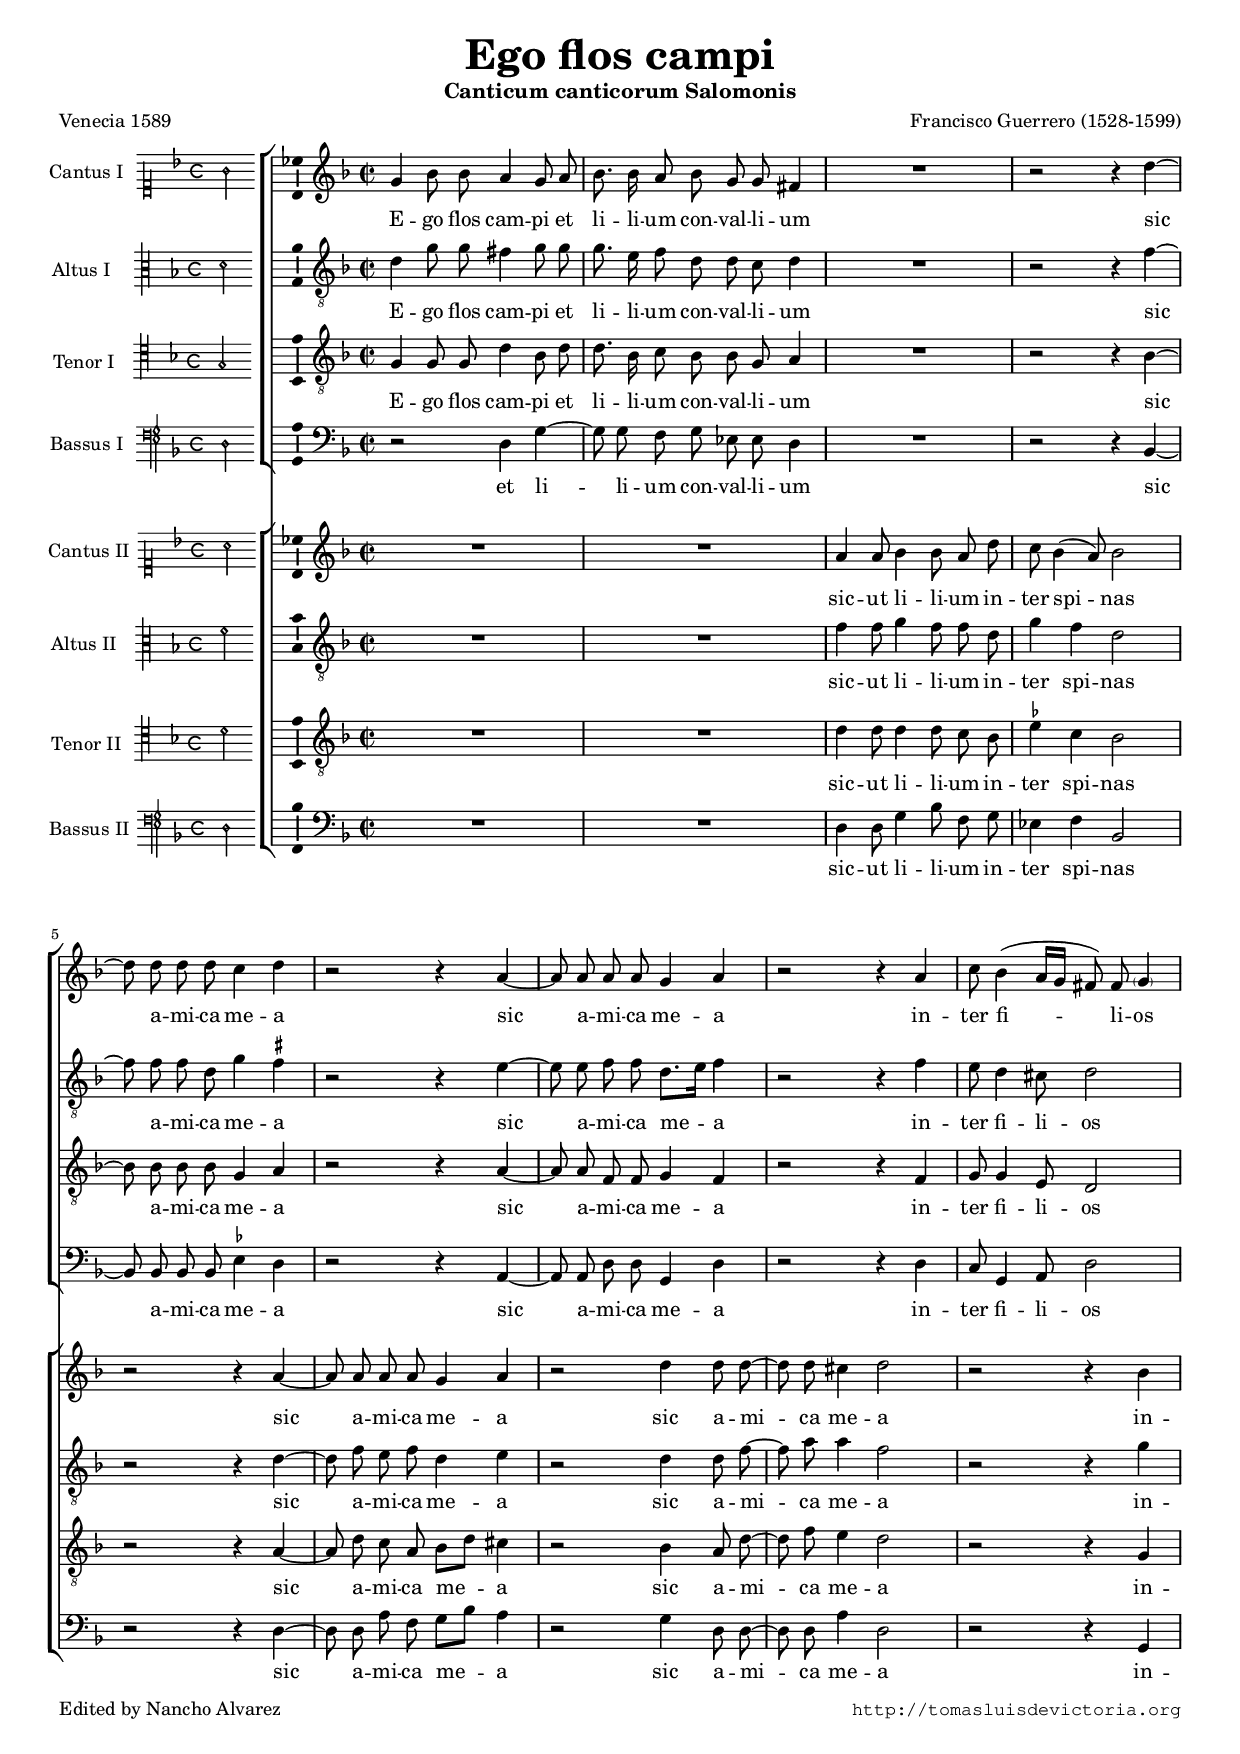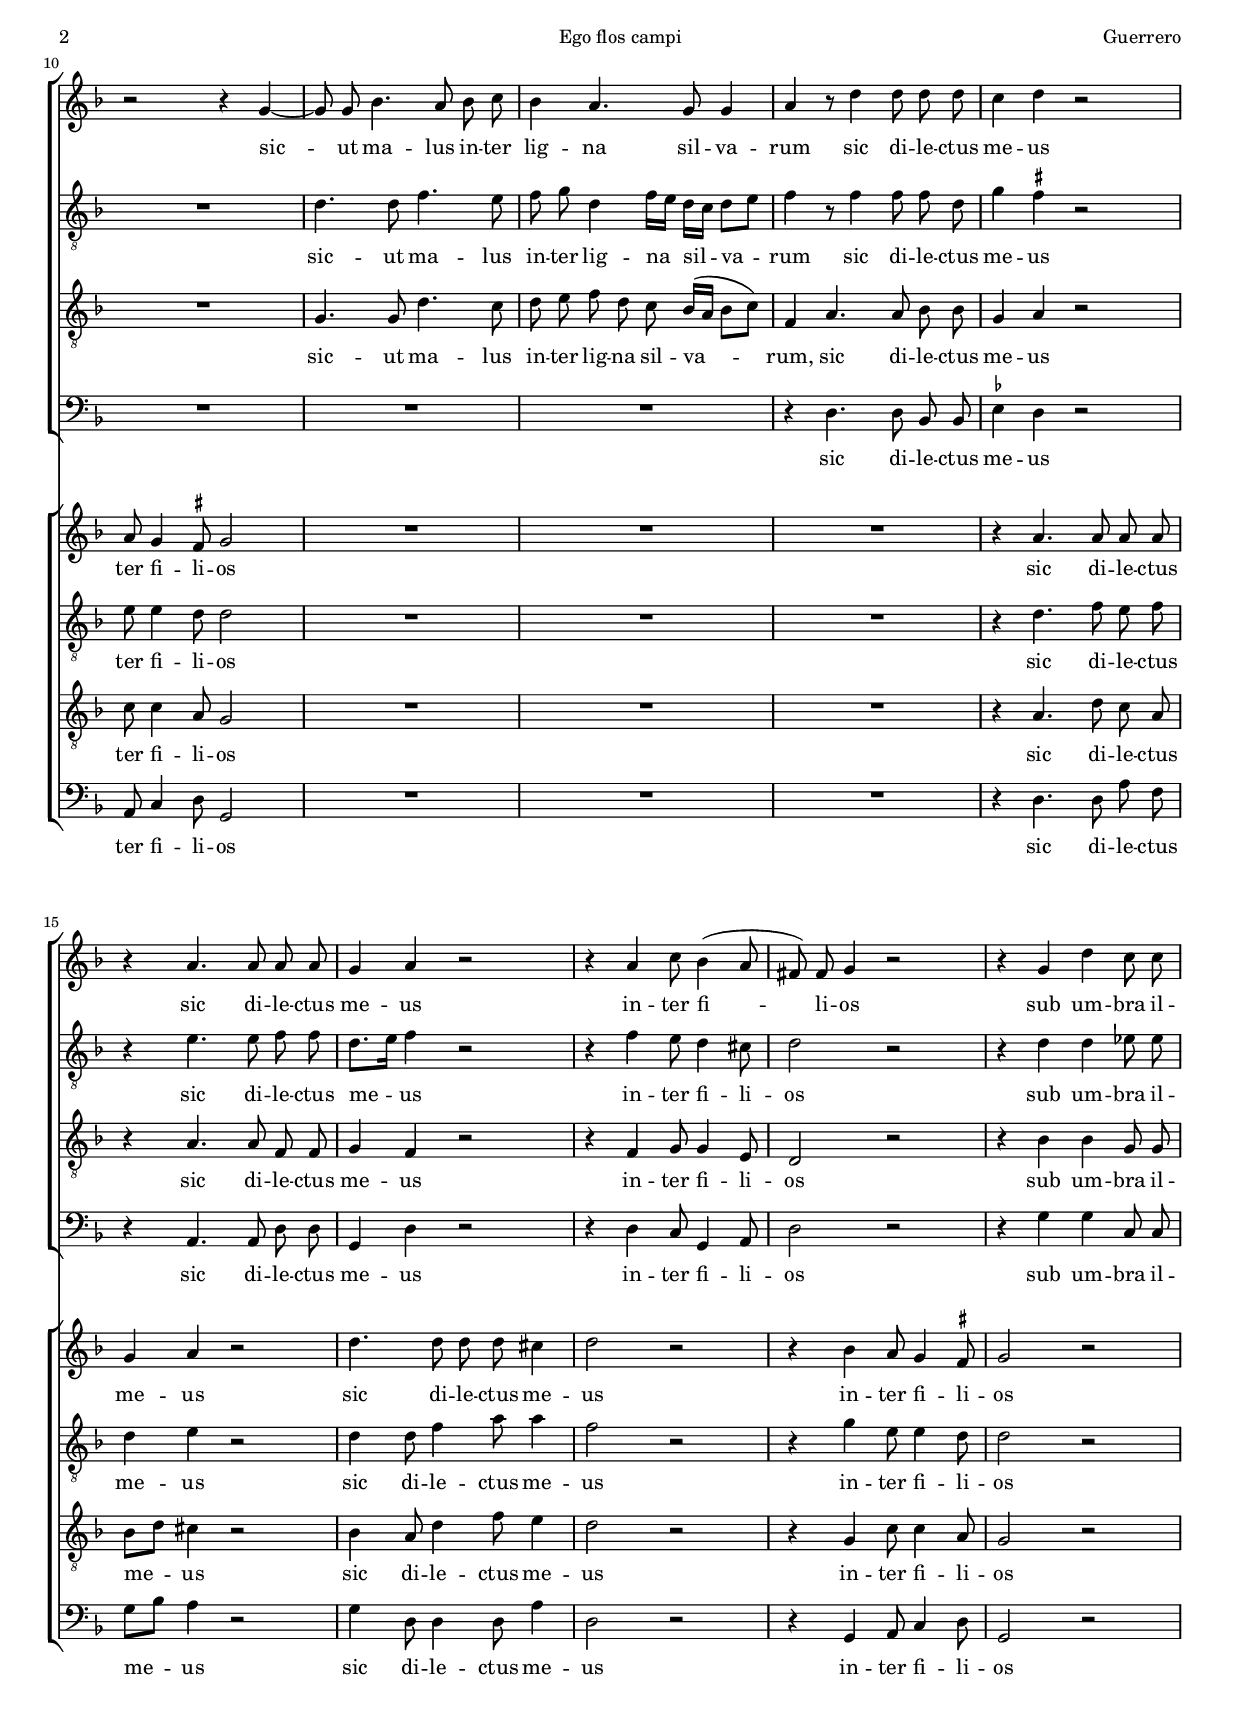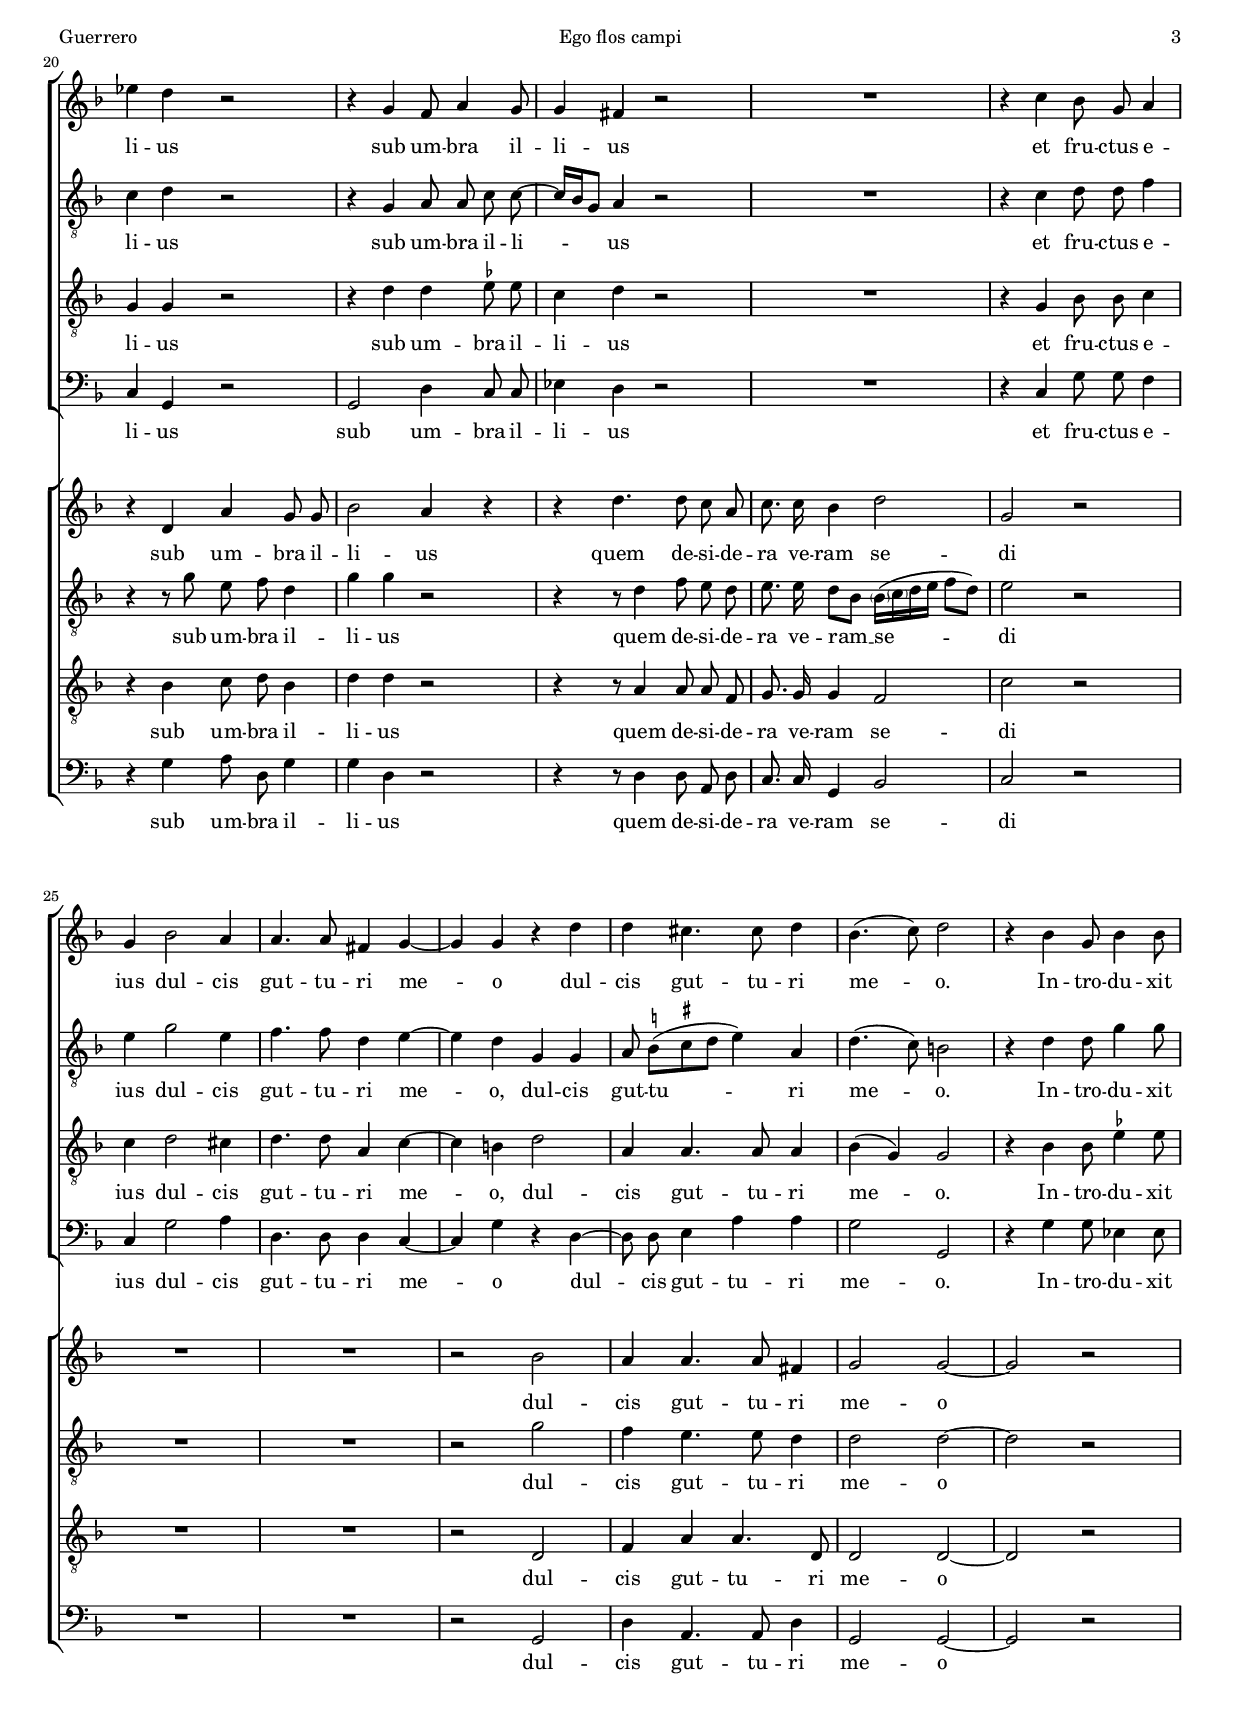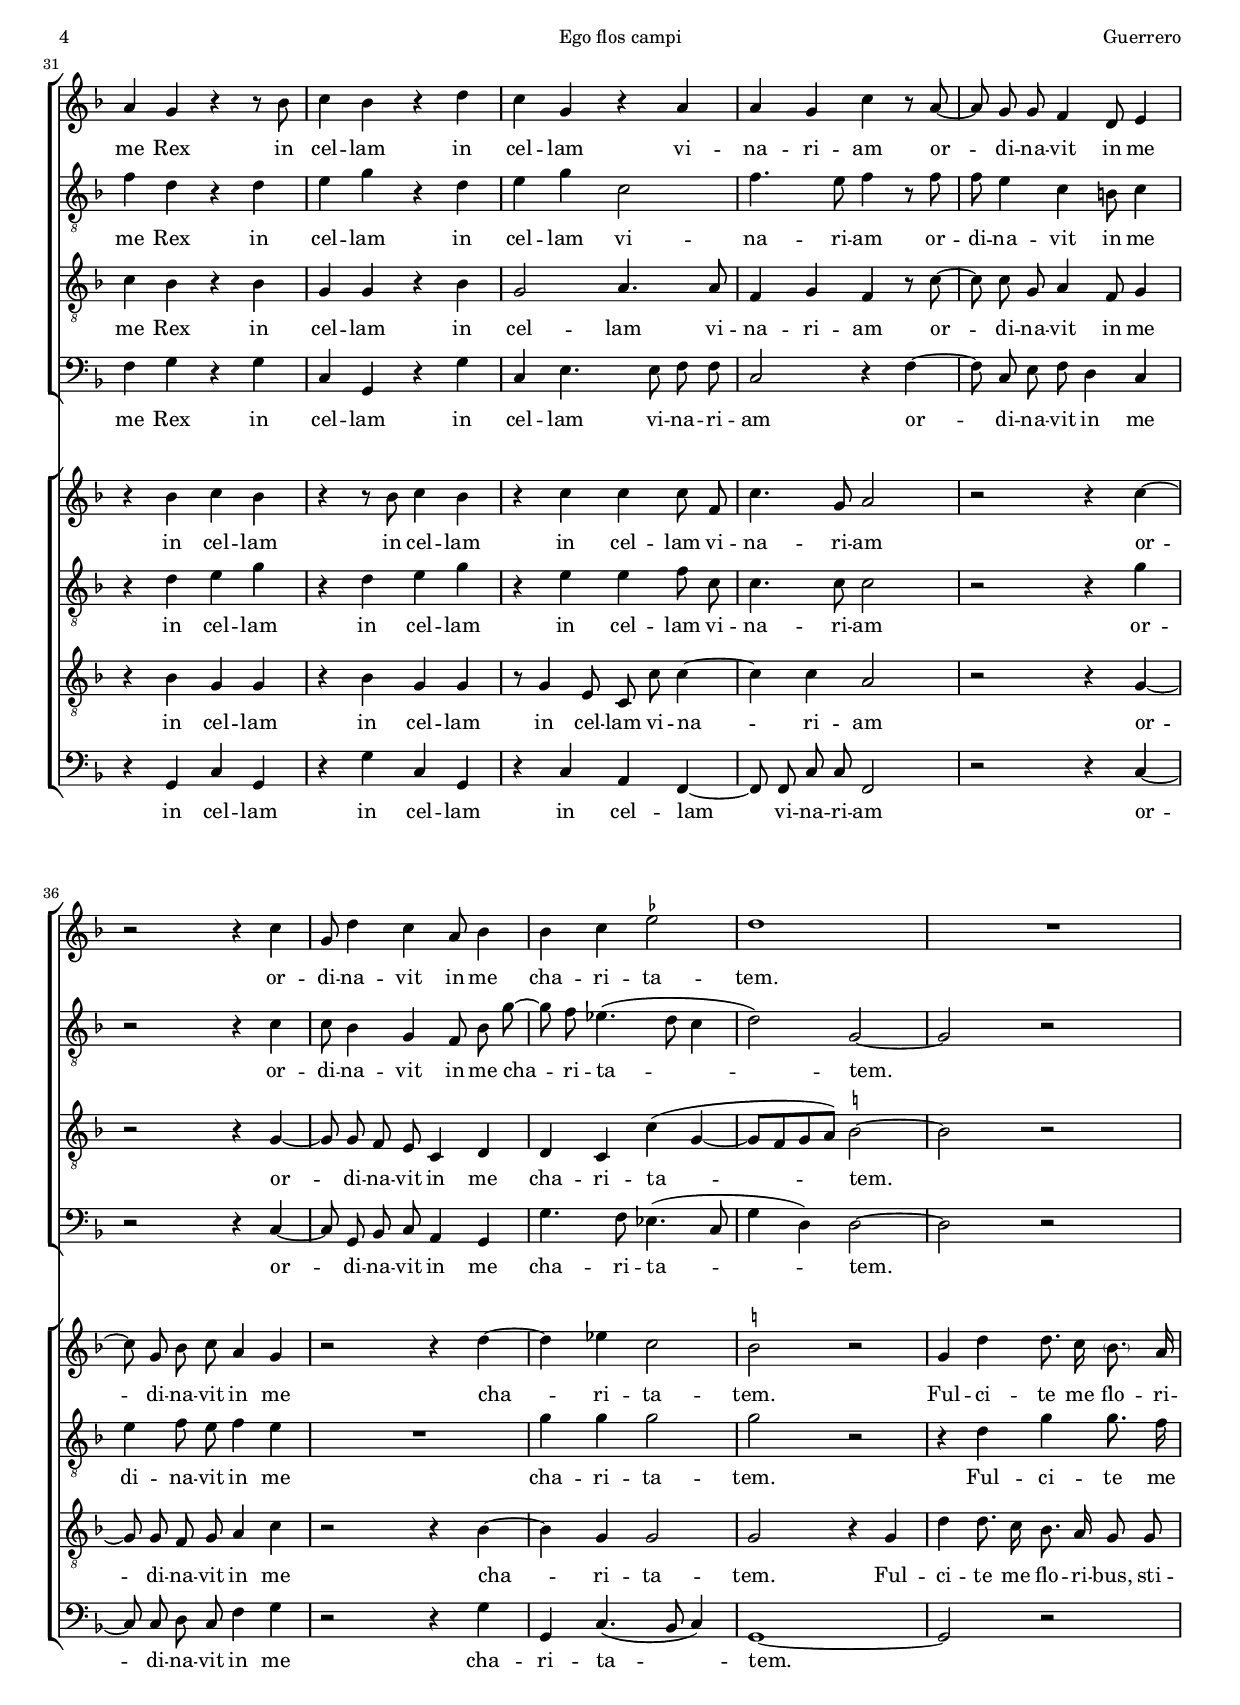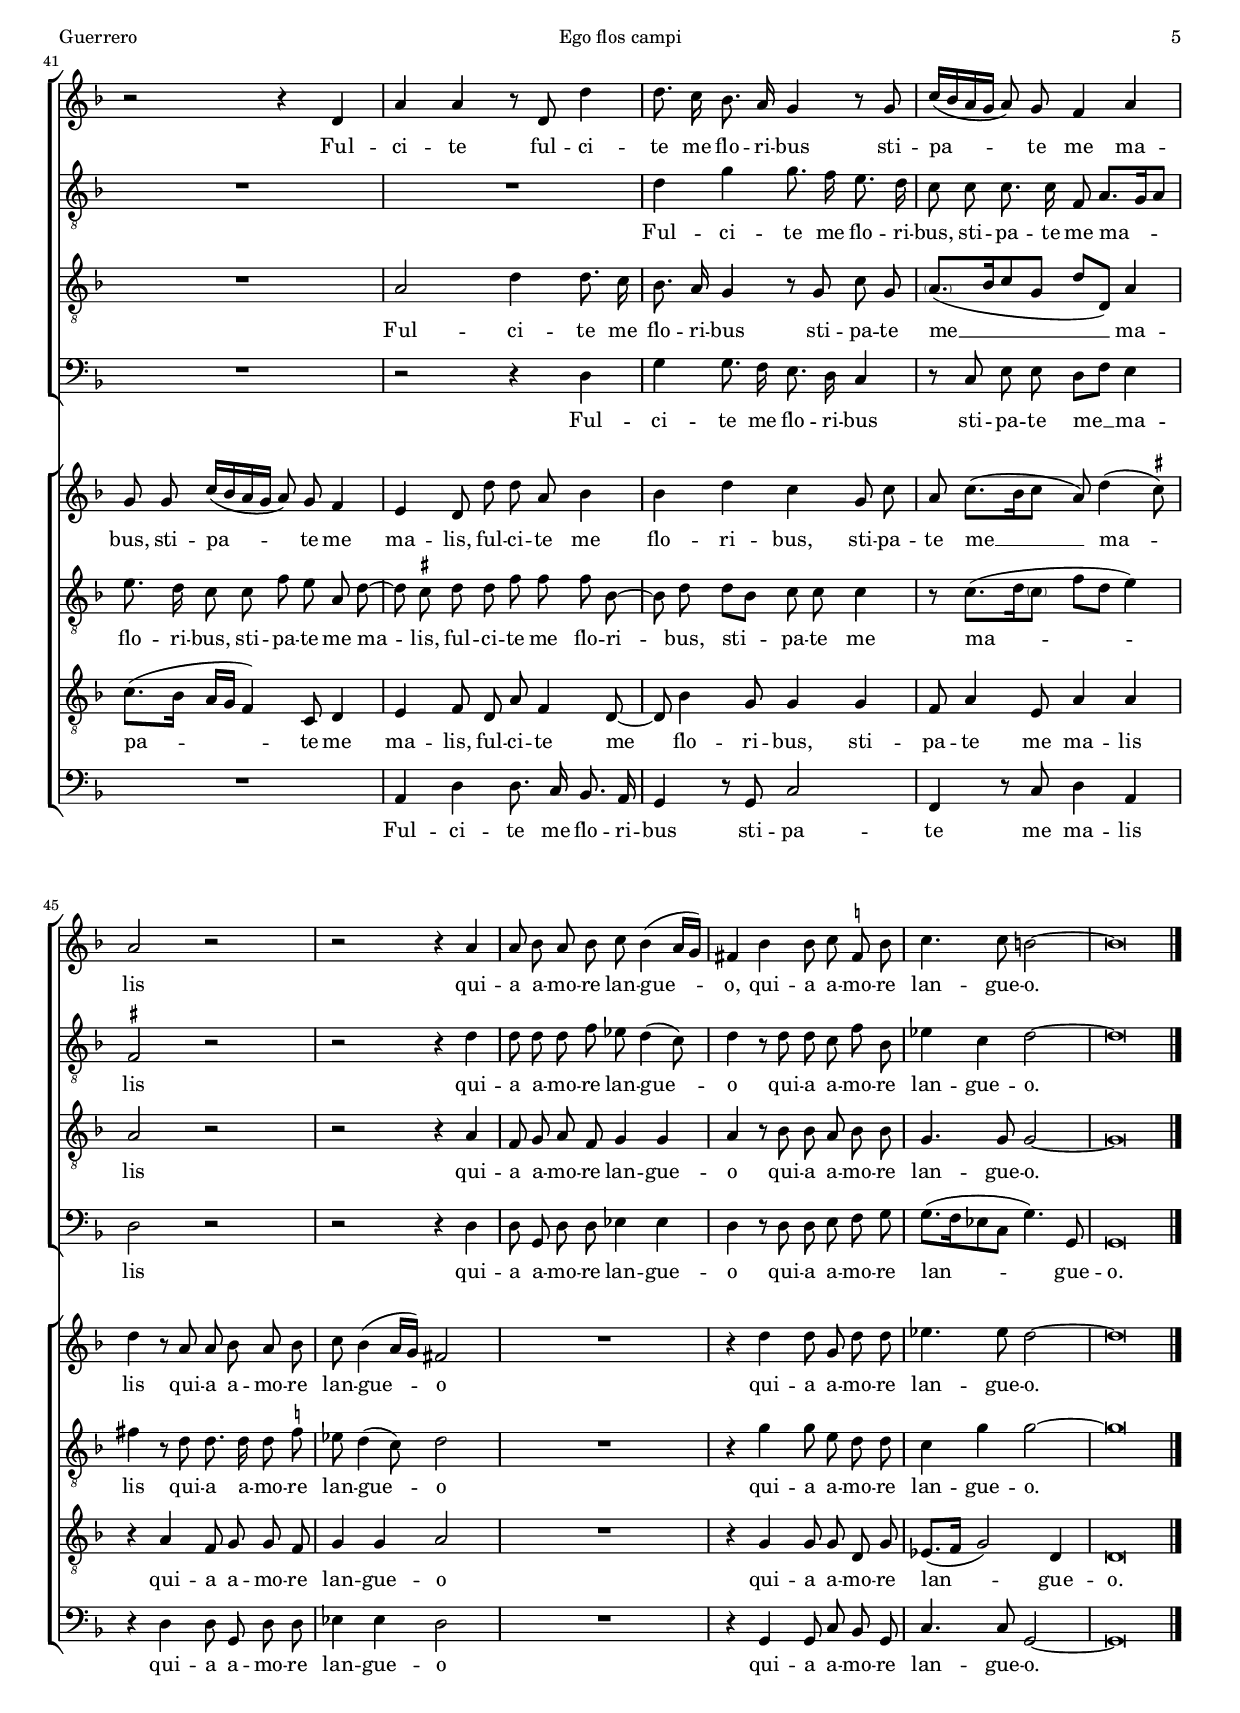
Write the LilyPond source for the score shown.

\version "2.18.0"

#(set-default-paper-size "a4")
#(set-global-staff-size 16.2)
#(ly:set-option 'point-and-click #f)
%mobile -s10.0 -i2.0

italicas=\override LyricText.font-shape = #'italic
rectas=\override LyricText.font-shape = #'upright
ss=\once \set suggestAccidentals = ##t
incipitwidth = 20

htitle="Ego flos campi"
hcomposer="Guerrero"

\header {
	title=\markup{\fontsize #3 "Ego flos campi"}
	subtitle=\markup{"Canticum canticorum Salomonis"}
	%subsubtitle=\markup{\null \vspace #1 }
	composer="Francisco Guerrero (1528-1599)"
        pdfauthor=\composer
	poet=\markup{"Venecia 1589"}
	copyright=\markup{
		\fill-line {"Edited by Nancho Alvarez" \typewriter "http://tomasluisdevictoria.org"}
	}
%	tagline=""
}

global={\key f \major \time 2/2 \skip 1*50 \bar "|." }

cantus=\relative c''{
	g4 bes8 bes a4 g8 a
	bes8. bes16 a8 bes g g fis4
	R1
	r2 r4 d' ~
	d8 d d d c4 d
	r2 r4 a ~
	a8 a a a g4 a
	r2 r4 a
	c8 bes4( a16[ g] fis8) fis \parenthesize g4 %! CSIC fis4
	r2 r4 g ~
	g8 g bes4. a8 bes c
	bes4 a4. g8 g4
	a r8 d4 d8 d d
	c4 d r2
	r4 a4. a8 a a
	g4 a r2
	r4 a c8 bes4( a8
	fis) fis g4 r2
	r4 g d' c8 c
	ees4 d r2
	r4 g, f8 a4 g8
	g4 fis r2
	R1
	r4 c'4 bes8 g a4
	g bes2 a4
	a4. a8 fis4 g ~
	g g r d'
	d cis4. cis8 d4
	bes4.( c8) d2
	r4 bes4 g8 bes4 bes8
	a4 g r r8 bes
	c4 bes r d
	c g r a
	a g c r8 a ~
	a g g f4 d8 e4
	r2 r4 c'
	g8 d'4 c a8 bes4
	bes c \ss ees2
	d1
	R1
	r2 r4 d,
	a' a r8 d, d'4
	d8. c16 bes8. a16 g4 r8 g
	c16[( bes a g] a8) g f4 a
	a2 r
	r2 r4 a
	a8 bes a bes c bes4( a16[ g])
	fis4 bes bes8 c \ss f, bes
	c4. c8 b2 ~
	b\breve*1/2
}

altus=\relative c'{
	d4 g8 g fis4 g8 g
	g8. e16 f8 d d c d4
	R1
	r2 r4 f ~
	f8 f f d g4 \ss fis
	r2 r4 e ~
	e8 e f f d8.[ e16] f4
	r2 r4 f
	e8 d4 cis8 d2
	R1
	d4. d8 f4. e8
	f g d4 f16[ e] d[ c] d8[ e]
	f4 r8 f4 f8 f d
	g4 \ss fis r2
	r4 e4. e8 f f
	d8.[ e16] f4 r2
	r4 f e8 d4 cis8
	d2 r
	r4 d d ees8 ees
	c4 d r2
	r4 g, a8 a c c ~
	c16[ bes g8] a4 r2
	R1
	r4 c d8 d f4
	e g2 e4
	f4. f8 d4 e ~
	e d g, g
	\override AccidentalSuggestion.avoid-slur = #'outside
	a8 \ss b([ \ss cis d] e4) a,
	d4.( c8) b2
	r4 d d8 g4 g8
	f4 d r d
	e4 g r d
	e g c,2
	f4. e8 f4 r8 f
	f e4 c b8 c4
	r2 r4 c
	c8 bes4 g f8 bes g' ~
	g f ees4.( d8 c4
	d2) g, ~
	g r
	R1*2
	d'4 g g8. f16 e8. d16
	c8 c c8. c16 f,8 a8.[ g16 a8]
	\ss fis2 r
	r2 r4 d'
	d8 d d f ees d4( c8)
	d4 r8 d d c f bes, 
	ees4 c d2 ~
	d\breve*1/2
}

tenor=\relative c'{
	g4 g8 g d'4 bes8 d
	d8. bes16 c8 bes bes g a4
	R1
	r2 r4 bes ~
	bes8 bes bes bes g4 a
	r2 r4 a ~
	a8 a f f g4 f
	r2 r4 f
	g8 g4 e8 d2
	R1
	g4. g8 d'4. c8
	d e f d c bes16[( a] bes8[ c])
	f,4 a4. a8 bes bes
	g4 a r2
	r4 a4. a8 f f
	g4 f r2
	r4 f4 g8 g4 e8
	d2 r
	r4 bes'4 bes g8 g
	g4 g r2
	r4 d' d \ss ees8 ees
	c4 d r2
	R1
	r4 g, bes8 bes c4
	c4 d2 cis4
	d4. d8 a4 c ~
	c b d2
	a4 a4. a8 a4
	bes( g) g2
	r4 bes bes8 \ss ees4 ees8
	c4 bes r bes
	g4 g r bes
	g2 a4. a8
	f4 g f r8 c' ~
	c8 c g a4 f8 g4
	r2 r4 g ~
	g8 g f e c4 d
	d c c'( g ~
	g8[ f g a]) \ss b2 ~
	b r
	R1
	a2 d4 d8. c16
	bes8. a16 g4 r8 g c g
	\parenthesize a8.[( bes16 c8 g] d'[ d,]) a'4 %! a8 a16
	a2 r
	r2 r4 a
	f8 g a f g4 g
	a r8 bes bes a bes bes
	g4. g8 g2 ~
	g\breve*1/2
}

bassus=\relative c{
	r2 d4 g ~
	g8 g f g ees ees d4
	R1
	r2 r4 bes ~
	bes8 bes bes bes \ss ees4 d
	r2 r4 a ~
	a8 a d d g,4 d'
	r2 r4 d
	c8 g4 a8 d2
	R1*3
	r4 d4. d8 bes bes
	\ss ees4 d r2
	r4 a4. a8 d d
	g,4 d' r2
	r4 d c8 g4 a8
	d2 r
	r4 g g c,8 c
	c4 g r2
	g2 d'4 c8 c
	ees4 d r2
	R1
	r4 c g'8 g f4
	c g'2 a4
	d,4. d8 d4 c ~
	c g' r4 d ~
	d8 d e4 a a
	g2 g,
	r4 g' g8 ees4 ees8
	f4 g r4 g
	c, g r g'
	c, e4. e8 f f
	c2 r4 f ~
	f8 c e f d4 c
	r2 r4 c ~
	c8 g bes c a4 g
	g'4. f8 ees4.( c8
	g'4 d) d2 ~
	d r
	R1
	r2 r4 d
	g g8. f16 e8. d16 c4
	r8 c e e d[ f] e4
	d2 r
	r2 r4 d
	d8 g, d' d ees4 ees
	d r8 d d e f g
	g8.[( f16 ees8 c] g'4.) g,8
	g\breve*1/2
}

textocantus=\lyricmode{
E -- go flos cam -- pi et li -- li -- um con -- val -- li -- um
sic a -- mi -- ca me -- a
sic a -- mi -- ca me -- a
in -- ter fi -- li -- os
sic -- ut ma -- lus in -- ter lig -- na sil -- va -- rum
sic di -- le -- ctus me -- us
sic di -- le -- ctus me -- us
in -- ter fi -- li -- os
sub um -- bra il -- li -- us
sub um -- bra il -- li -- us
et fru -- ctus e -- ius dul -- cis gut -- tu -- ri me -- o
dul -- cis gut -- tu -- ri me -- o.
In -- tro -- du -- xit me Rex
in cel -- lam
in cel -- lam
vi -- na -- ri -- am
or -- di -- na -- vit in me
or -- di -- na -- vit in me cha -- ri -- ta -- tem.
Ful -- ci -- te
ful -- ci -- te me flo -- ri -- bus
sti -- pa -- te me ma -- lis
qui -- a a -- mo -- re lan -- gue -- o,
qui -- a a -- mo -- re lan -- gue -- o.
}

textoaltus=\lyricmode{
E -- go flos cam -- pi et li -- li -- um con -- val -- li -- um
sic a -- mi -- ca me -- a
sic a -- mi -- ca me -- a
in -- ter fi -- li -- os
sic -- ut ma -- lus in -- ter lig -- na sil -- va -- rum
sic di -- le -- ctus me -- us
sic di -- le -- ctus me -- us
in -- ter fi -- li -- os
sub um -- bra il -- li -- us
sub um -- bra il -- li -- us
et fru -- ctus e -- ius dul -- cis gut -- tu -- ri me -- o,
dul -- cis gut -- tu -- ri me -- o.
In -- tro -- du -- xit me Rex
in cel -- lam
in cel -- lam
vi -- na -- ri -- am
or -- di -- na -- vit in me
or -- di -- na -- vit in me cha -- ri -- ta -- tem.
Ful -- ci -- te me flo -- ri -- bus,
sti -- pa -- te me ma -- lis
qui -- a a -- mo -- re lan -- gue -- o
qui -- a a -- mo -- re lan -- gue -- o.
}

textotenor=\lyricmode{
E -- go flos cam -- pi et li -- li -- um con -- val -- li -- um
sic a -- mi -- ca me -- a
sic a -- mi -- ca me -- a
in -- ter fi -- li -- os
sic -- ut ma -- lus in -- ter lig -- na sil -- va -- rum,
sic di -- le -- ctus me -- us
sic di -- le -- ctus me -- us
in -- ter fi -- li -- os
sub um -- bra il -- li -- us
sub um -- bra il -- li -- us
et fru -- ctus e -- ius dul -- cis gut -- tu -- ri me -- o,
dul -- cis gut -- tu -- ri me -- o.
In -- tro -- du -- xit me Rex
in cel -- lam
in cel -- lam
vi -- na -- ri -- am
or -- di -- na -- vit in me
or -- di -- na -- vit in me cha -- ri -- ta -- tem.
Ful -- ci -- te me flo -- ri -- bus
sti -- pa -- te me __ ma -- lis
qui -- a a -- mo -- re lan -- gue -- o
qui -- a a -- mo -- re lan -- gue -- o.
}

textobassus=\lyricmode{
et li -- li -- um con -- val -- li -- um
sic a -- mi -- ca me -- a
sic a -- mi -- ca me -- a
in -- ter fi -- li -- os
sic di -- le -- ctus me -- us
sic di -- le -- ctus me -- us
in -- ter fi -- li -- os
sub um -- bra il -- li -- us
sub um -- bra il -- li -- us
et fru -- ctus e -- ius dul -- cis gut -- tu -- ri me -- o
dul -- cis gut -- tu -- ri me -- o.
In -- tro -- du -- xit me Rex
in cel -- lam
in cel -- lam
vi -- na -- ri -- am
or -- di -- na -- vit in me
or -- di -- na -- vit in me cha -- ri -- ta -- tem.
Ful -- ci -- te me flo -- ri -- bus
sti -- pa -- te me __ ma -- lis
qui -- a a -- mo -- re lan -- gue -- o
qui -- a a -- mo -- re lan -- gue -- o.
}

cantusdos=\relative c''{
	R1*2
	a4 a8 bes4 bes8 a d
	c bes4( a8) bes2
	r2 r4 a ~
	a8 a a a g4 a
	r2 d4 d8 d ~
	d d cis4 d2
	r2 r4 bes
	a8 g4 \ss fis8 g2
	R1*3
	r4 a4. a8 a a
	g4 a r2
	d4. d8 d d cis4
	d2 r
	r4 bes a8 g4 \ss fis8
	g2 r
	r4 d a' g8 g
	bes2 a4 r
	r d4. d8 c a
	c8. c16 bes4 d2
	g,2 r
	R1*2
	r2 \ss bes
	a4 a4. a8 fis4
	g2 g ~
	g r
	r4 bes c bes
	r4 r8 bes c4 bes
	r c c c8 f,
	c'4. g8 a2
	r2 r4 c ~
	c8 g bes c a4 g
	r2 r4 d' ~
	d ees c2
	\ss b r
	g4 d' d8. c16 \parenthesize bes8. a16
	g8 g c16[( bes a g] a8) g f4
	e4 d8 d' d a bes4
	bes d c g8 c
	\override AccidentalSuggestion.avoid-slur = #'outside
	a c8.[( bes16 c8] a) d4( \ss cis8)
	d4 r8 a a bes a bes
	c bes4( a16[ g]) fis2
	R1
	r4 d' d8 g, d' d
	ees4. ees8 d2 ~
	d\breve*1/2
}

altusdos=\relative c'{
	R1*2
	f4 f8 g4 f8 f d
	g4 f d2
	r2 r4 d ~
	d8 f e f d4 e
	r2 d4 d8 f ~
	f a a4 f2
	r2 r4 g
	e8 e4 d8 d2
	R1*3
	r4 d4. f8 e f
	d4 e r2
	d4 d8 f4 a8 a4
	f2 r
	r4 g e8 e4 d8
	d2 r
	r4 r8 g e f d4
	g4 g r2
	r4 r8 d4 f8 e d
	e8. e16 d8[ bes8] \parenthesize bes16[( \parenthesize c16 d16 e] f8[ d]) %! c8
	e2 r
	R1*2
	r2 g
	f4 e4. e8 d4
	d2 d ~
	d r
	r4 d e g
	r4 d e g
	r4 e e f8 c
	c4. c8 c2
	r2 r4 g'
	e f8 e f4 e
	R1
	g4 g g2
	g r
	r4 d g g8. f16
	e8. d16 c8 c f e a, d ~
	d \ss cis d d f f f bes, ~
	bes d d[ bes] c c c4
	r8 c8.[( d16 \parenthesize c8] f[ d] e4) % c16
	fis4 r8 d d8. d16 d8 \ss f
	ees8 d4( c8) d2
	R1
	r4 g g8 e d d
	c4 g' g2 ~
	g\breve*1/2
}

tenordos=\relative c'{
	R1*2
	d4 d8 d4 d8 c bes
	\ss ees4 c bes2
	r2 r4 a ~
	a8 d c a bes[ d] cis4
	r2 bes4 a8 d ~
	d f e4 d2
	r2 r4 g,
	c8 c4 a8 g2
	R1*3
	r4 a4. d8 c a
	bes8[ d] cis4 r2
	bes4 a8 d4 f8 e4
	d2 r
	r4 g, c8 c4 a8
	g2 r
	r4 bes4 c8 d bes4
	d4 d r2
	r4 r8 a4 a8 a f
	g8. g16 g4 f2
	c'2 r
	R1*2
	r2 d,
	f4 a a4. d,8
	d2 d ~
	d r
	r4 bes' g g
	r4 bes g g
	r8 g4 e8 c c' c4 ~
	c c a2
	r2 r4 g ~
	g8 g f g a4 c
	r2 r4 bes ~
	bes g g2
	g r4 g
	d'4 d8. c16 bes8. a16 g8 g
	c8.[( bes16] a[ g] f4) c8 d4
	e4 f8 d a' f4 d8 ~
	d bes'4 g8 g4 g
	f8 a4 e8 a4 a
	r4 a f8 g g f
	g4 g a2
	R1
	r4 g g8 g d g
	ees8.([ f16] g2) d4
	d\breve*1/2
}

bassusdos=\relative c{
	R1*2
	d4 d8 g4 bes8 f g
	ees4 f bes,2
	r2 r4 d ~
	d8 d a' f g[ bes] a4
	r2 g4 d8 d ~
	d d a'4 d,2
	r2 r4 g,
	a8 c4 d8 g,2
	R1*3r4 d'4. d8 a' f
	g[ bes] a4 r2
	g4 d8 d4 d8 a'4
	d,2 r
	r4 g, a8 c4 d8
	g,2 r
	r4 g'4 a8 d, g4
	g4 d r2
	r4 r8 d4 d8 a d
	c8. c16 g4 bes2
	c r
	R1*2
	r2 g
	d'4 a4. a8 d4
	g,2 g ~
	g r
	r4 g c g
	r4 g' c, g
	r4 c a f ~
	f8 f c' c f,2
	r2 r4 c' ~
	c8 c d c f4 g
	r2 r4 g
	g, c4.( bes8 c4)
	g1 ~
	g2 r
	R1
	a4 d d8. c16 bes8. a16
	g4 r8 g c2
	f,4 r8 c' d4 a
	r4 d d8 g, d' d
	ees4 ees d2
	R1
	r4 g, g8 c bes g
	c4. c8 g2 ~
	g\breve*1/2
}


textocantusdos=\lyricmode{
sic -- ut li -- li -- um in -- ter spi -- nas
sic a -- mi -- ca me -- a
sic a -- mi -- ca me -- a
in -- ter fi -- li -- os
sic di -- le -- ctus me -- us
sic di -- le -- ctus me -- us
in -- ter fi -- li -- os
sub um -- bra il -- li -- us
quem de -- si -- de -- ra ve -- ram se -- di
dul -- cis gut -- tu -- ri me -- o
in cel -- lam
in cel -- lam
in cel -- lam vi -- na -- ri -- am
or -- di -- na -- vit in me
cha -- ri -- ta -- tem.
Ful -- ci -- te me flo -- ri -- bus,
sti -- pa -- te me ma -- lis,
ful -- ci -- te me flo -- ri -- bus,
sti -- pa -- te me __ ma -- lis
qui -- a a -- mo -- re lan -- gue -- o
qui -- a a -- mo -- re lan -- gue -- o.
}

textoaltusdos=\lyricmode{
sic -- ut li -- li -- um in -- ter spi -- nas
sic a -- mi -- ca me -- a
sic a -- mi -- ca me -- a
in -- ter fi -- li -- os
sic di -- le -- ctus me -- us
sic di -- le -- ctus me -- us
in -- ter fi -- li -- os
sub um -- bra il -- li -- us
quem de -- si -- de -- ra ve -- ram __ se -- di
dul -- cis gut -- tu -- ri me -- o
in cel -- lam
in cel -- lam
in cel -- lam vi -- na -- ri -- am
or -- di -- na -- vit in me
cha -- ri -- ta -- tem.
Ful -- ci -- te me flo -- ri -- bus,
sti -- pa -- te me ma -- lis,
ful -- ci -- te me flo -- ri -- bus,
sti -- pa -- te me ma -- lis
qui -- a a -- mo -- re lan -- gue -- o
qui -- a a -- mo -- re lan -- gue -- o.
}

textotenordos=\lyricmode{
sic -- ut li -- li -- um in -- ter spi -- nas
sic a -- mi -- ca me -- a
sic a -- mi -- ca me -- a
in -- ter fi -- li -- os
sic di -- le -- ctus me -- us
sic di -- le -- ctus me -- us
in -- ter fi -- li -- os
sub um -- bra il -- li -- us
quem de -- si -- de -- ra ve -- ram se -- di
dul -- cis gut -- tu -- ri me -- o
in cel -- lam
in cel -- lam
in cel -- lam vi -- na -- ri -- am
or -- di -- na -- vit in me
cha -- ri -- ta -- tem.
Ful -- ci -- te me flo -- ri -- bus,
sti -- pa -- te me ma -- lis,
ful -- ci -- te me flo -- ri -- bus,
sti -- pa -- te me ma -- lis
qui -- a a -- mo -- re lan -- gue -- o
qui -- a a -- mo -- re lan -- gue -- o.
}

textobassusdos=\lyricmode{
sic -- ut li -- li -- um in -- ter spi -- nas
sic a -- mi -- ca me -- a
sic a -- mi -- ca me -- a
in -- ter fi -- li -- os
sic di -- le -- ctus me -- us
sic di -- le -- ctus me -- us
in -- ter fi -- li -- os
sub um -- bra il -- li -- us
quem de -- si -- de -- ra ve -- ram se -- di
dul -- cis gut -- tu -- ri me -- o
in cel -- lam
in cel -- lam
in cel -- lam vi -- na -- ri -- am
or -- di -- na -- vit in me
cha -- ri -- ta -- tem.
Ful -- ci -- te me flo -- ri -- bus
sti -- pa -- te me ma -- lis
qui -- a a -- mo -- re lan -- gue -- o
qui -- a a -- mo -- re lan -- gue -- o.
}



incipitcantus=\markup{
	\score{
		{ 
		\set Staff.instrumentName="Cantus I  "
		\override NoteHead.style = #'neomensural
		\override Rest.style = #'neomensural
		\override Staff.TimeSignature.style = #'neomensural
		\cadenzaOn 
		\clef "petrucci-c1"
		\key f \major
		\time 4/4
		g'2
		} 
	\layout {
		\context {\Voice
			\remove Ligature_bracket_engraver
			\consists Mensural_ligature_engraver
		}
		line-width=\incipitwidth
		indent = 0
	}
	}
}

incipitaltus=\markup{
	\score{
		{ 
		\set Staff.instrumentName="Altus I    "
		\override NoteHead.style = #'neomensural
		\override Rest.style = #'neomensural
		\override Staff.TimeSignature.style = #'neomensural
		\cadenzaOn 
		\clef "petrucci-c3"
		\key f \major
		\time 4/4
		d'2
		} 
	\layout {
		\context {\Voice
			\remove Ligature_bracket_engraver
			\consists Mensural_ligature_engraver
		}
		line-width=\incipitwidth
		indent = 0
	}
	}
}

incipittenor=\markup{
	\score{
		{ 
		\set Staff.instrumentName="Tenor I   "
		\override NoteHead.style = #'neomensural 
		\override Rest.style = #'neomensural
		\override Staff.TimeSignature.style = #'neomensural
		\cadenzaOn 
		\clef "petrucci-c4"
		\key f \major
		\time 4/4
		g2
		} 
	\layout {
		\context {\Voice
			\remove Ligature_bracket_engraver
			\consists Mensural_ligature_engraver
		}
		line-width=\incipitwidth
		indent=0
	}
	}
}

incipitbassus=\markup{
	\score{
		{ 
		\set Staff.instrumentName="Bassus I  "
		\override NoteHead.style = #'neomensural 
		\override Rest.style = #'neomensural
		\override Staff.TimeSignature.style = #'neomensural
		\cadenzaOn 
		\clef "petrucci-f4"
		\key f \major
		\time 4/4
		d2
		} 
	\layout {
		\context {\Voice
			\remove Ligature_bracket_engraver
			\consists Mensural_ligature_engraver
		}
		line-width=\incipitwidth
		indent=0
	}
	}
}


incipitcantusdos=\markup{
	\score{
		{ 
		\set Staff.instrumentName="Cantus II "
		\override NoteHead.style = #'neomensural
		\override Rest.style = #'neomensural
		\override Staff.TimeSignature.style = #'neomensural
		\cadenzaOn 
		\clef "petrucci-c1"
		\key f \major
		\time 4/4
		a'2
		} 
	\layout {
		\context {\Voice
			\remove Ligature_bracket_engraver
			\consists Mensural_ligature_engraver
		}
		line-width=\incipitwidth
		indent = 0
	}
	}
}

incipitaltusdos=\markup{
	\score{
		{ 
		\set Staff.instrumentName="Altus II   "
		\override NoteHead.style = #'neomensural
		\override Rest.style = #'neomensural
		\override Staff.TimeSignature.style = #'neomensural
		\cadenzaOn 
		\clef "petrucci-c3"
		\key f \major
		\time 4/4
		f'2
		} 
	\layout {
		\context {\Voice
			\remove Ligature_bracket_engraver
			\consists Mensural_ligature_engraver
		}
		line-width=\incipitwidth
		indent = 0
	}
	}
}

incipittenordos=\markup{
	\score{
		{ 
		\set Staff.instrumentName="Tenor II  "
		\override NoteHead.style = #'neomensural 
		\override Rest.style = #'neomensural
		\override Staff.TimeSignature.style = #'neomensural
		\cadenzaOn 
		\clef "petrucci-c4"
		\key f \major
		\time 4/4
		d'2
		} 
	\layout {
		\context {\Voice
			\remove Ligature_bracket_engraver
			\consists Mensural_ligature_engraver
		}
		line-width=\incipitwidth
		indent=0
	}
	}
}

incipitbassusdos=\markup{
	\score{
		{ 
		\set Staff.instrumentName="Bassus II "
		\override NoteHead.style = #'neomensural 
		\override Rest.style = #'neomensural
		\override Staff.TimeSignature.style = #'neomensural
		\cadenzaOn 
		\clef "petrucci-f4"
		\key f \major
		\time 4/4
		d2
		} 
	\layout {
		\context {\Voice
			\remove Ligature_bracket_engraver
			\consists Mensural_ligature_engraver
		}
		line-width=\incipitwidth
		indent=0
	}
	}
}



\score {\transpose c' c'{
<<
\new ChoirStaff<<

	\new Staff <<\global
	\new Voice="v1" {
		\set Staff.instrumentName=\incipitcantus
		\clef "treble"
		\cantus }
	\new Lyrics \lyricsto "v1" {\textocantus }
	>>

	\new Staff <<\global
	\new Voice="v2" {
		\set Staff.instrumentName=\incipitaltus
		\clef "G_8"
		\altus }
	\new Lyrics \lyricsto "v2" {\textoaltus }
	>>
	
	\new Staff <<\global
	\new Voice="v3" {
		\set Staff.instrumentName=\incipittenor
		\clef "G_8"
		\tenor }
	\new Lyrics \lyricsto "v3" {\textotenor }
	>>

	\new Staff <<\global
	\new Voice="v4" {
		\set Staff.instrumentName=\incipitbassus
		\clef "bass"
		\bassus }
	\new Lyrics \lyricsto "v4" {\textobassus }
	>>
	
>>

\new ChoirStaff<<

	\new Staff <<\global
	\new Voice="v5" {
		\set Staff.instrumentName=\incipitcantusdos
		\clef "treble"
		\cantusdos }
	\new Lyrics \lyricsto "v5" {\textocantusdos }
	>>

	\new Staff <<\global
	\new Voice="v6" {
		\set Staff.instrumentName=\incipitaltusdos
		\clef "G_8"
		\altusdos }
	\new Lyrics \lyricsto "v6" {\textoaltusdos }
	>>
	
	\new Staff <<\global
	\new Voice="v7" {
		\set Staff.instrumentName=\incipittenordos
		\clef "G_8"
		\tenordos }
	\new Lyrics \lyricsto "v7" {\textotenordos }
	>>

	\new Staff <<\global
	\new Voice="v8" {
		\set Staff.instrumentName=\incipitbassusdos
		\clef "bass"
		\bassusdos }
	\new Lyrics \lyricsto "v8" {\textobassusdos }
	>>
	
>>
>>

	}%transpose

\layout{ 
	\context {\Lyrics 
		\override VerticalAxisGroup.staff-affinity = #UP
		\override VerticalAxisGroup.nonstaff-relatedstaff-spacing =
			#'((basic-distance . 0) (minimum-distance . 0) (padding . 1))
		\override LyricText.font-size = #1.2
		\override LyricHyphen.minimum-distance = #0.5
	}
	\context {\Score 
		tempoHideNote = ##t
		\override BarNumber.padding = #2 
	}
	\context {\Voice 
		%melismaBusyProperties = #'()
		autoBeaming = ##f
	}
         \context {\ChoirStaff 
                  \override StaffGrouper.staffgroup-staff-spacing =
                        #'((basic-distance . 15) (minimum-distance . 0) (padding . 1))
                  \override StaffGrouper.staff-staff-spacing =
                        #'((basic-distance . 11) (minimum-distance . 0) (padding . 1))
        }
	\context {\Staff 
                %\RemoveEmptyStaves
                %\override VerticalAxisGroup.remove-first = ##t
		\consists Ambitus_engraver 
		\override LigatureBracket.padding = #1
	}
}

%\midi { \mtempo }

}


\paper{
	evenHeaderMarkup=\markup  \fill-line { \fromproperty #'page:page-number-string \htitle \hcomposer }
	oddHeaderMarkup= \markup  \fill-line { \on-the-fly #not-first-page \hcomposer \on-the-fly #not-first-page \htitle \on-the-fly #not-first-page \fromproperty #'page:page-number-string }
	%system-count=20
	%page-count = 6
        systems-per-page = 2
	ragged-last-bottom = ##f
	indent=3.6\cm
	system-system-spacing =
	#'((basic-distance . 20) (minimum-distance . 0) (padding . 5))
	top-system-spacing = % header
	#'((basic-distance . 9) (minimum-distance . 0) (padding . 0))
	last-bottom-spacing = % footer
	#'((basic-distance . 12) (minimum-distance . 0) (padding . 0))
	markup-system-spacing.padding = #1.5
}
